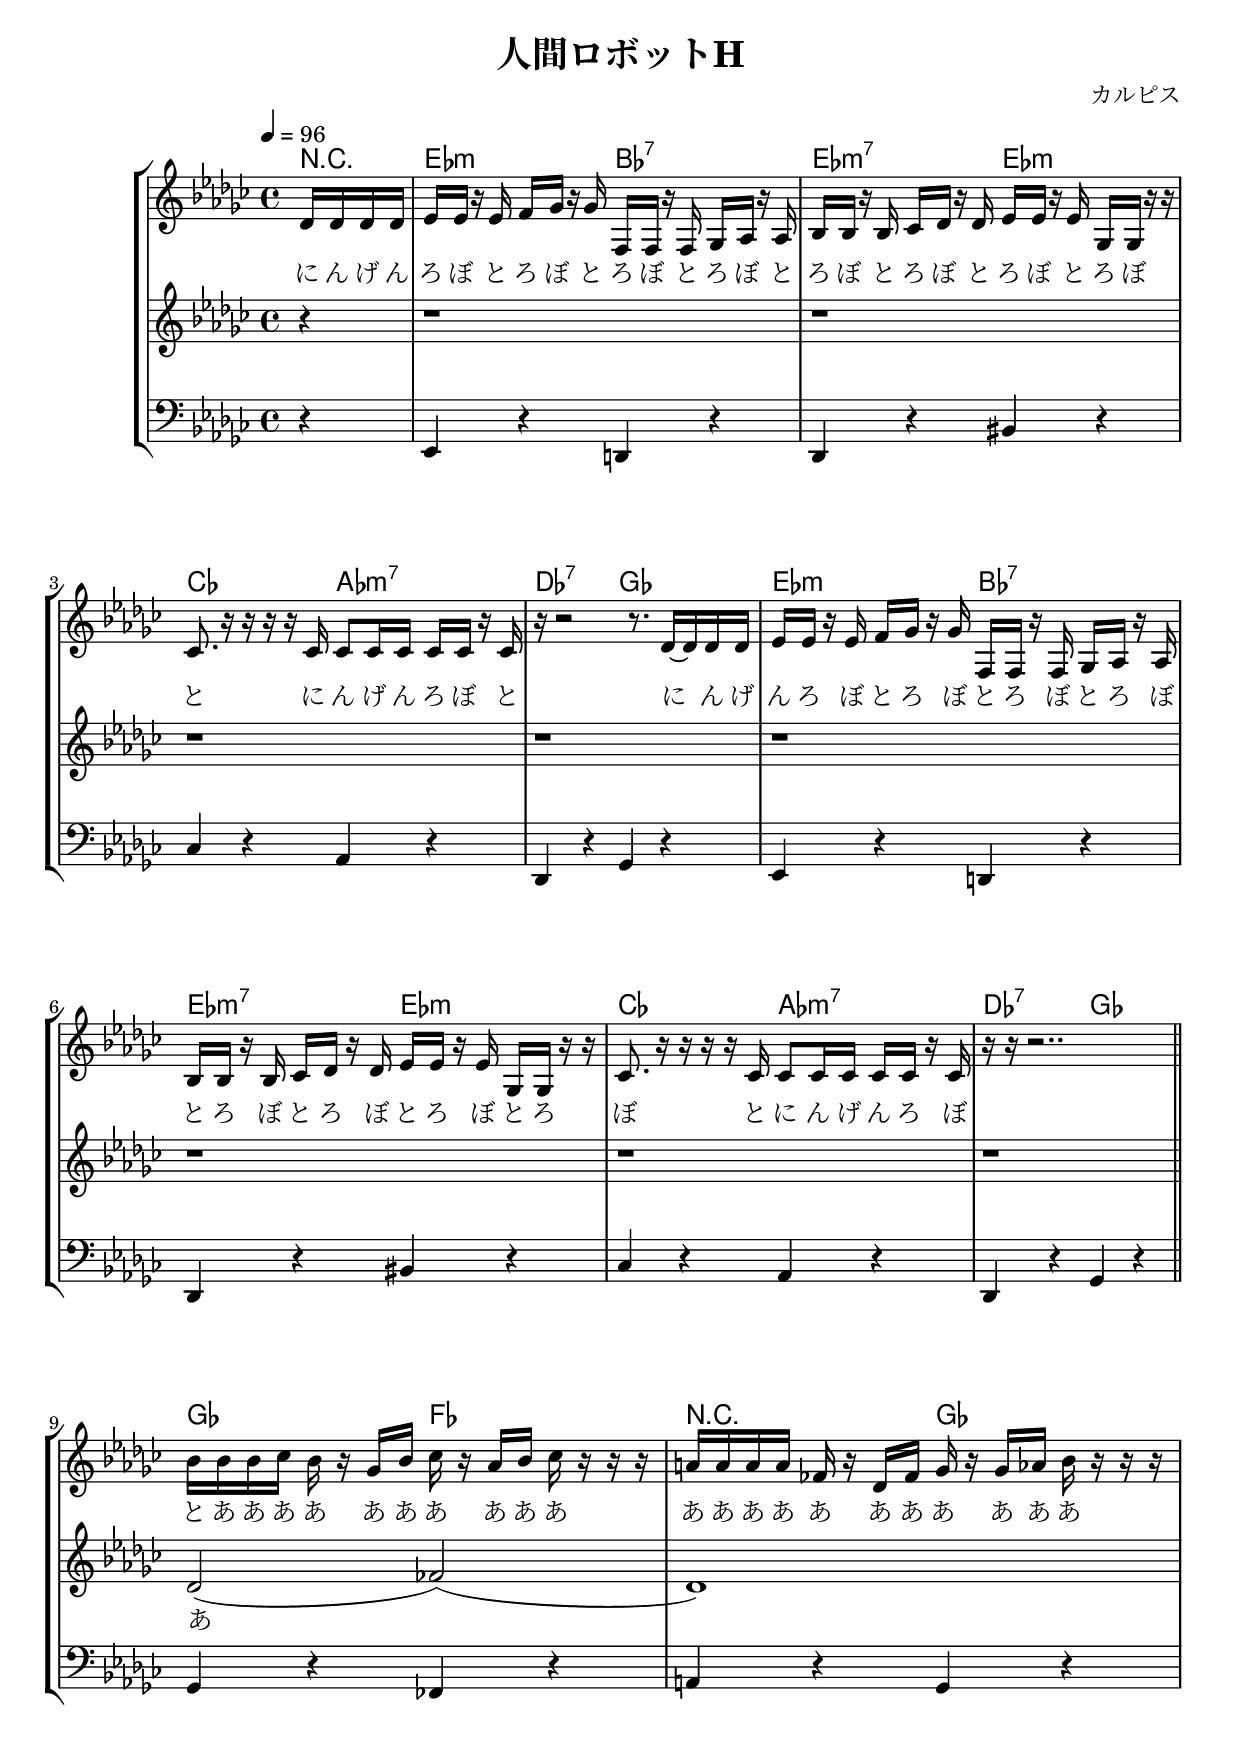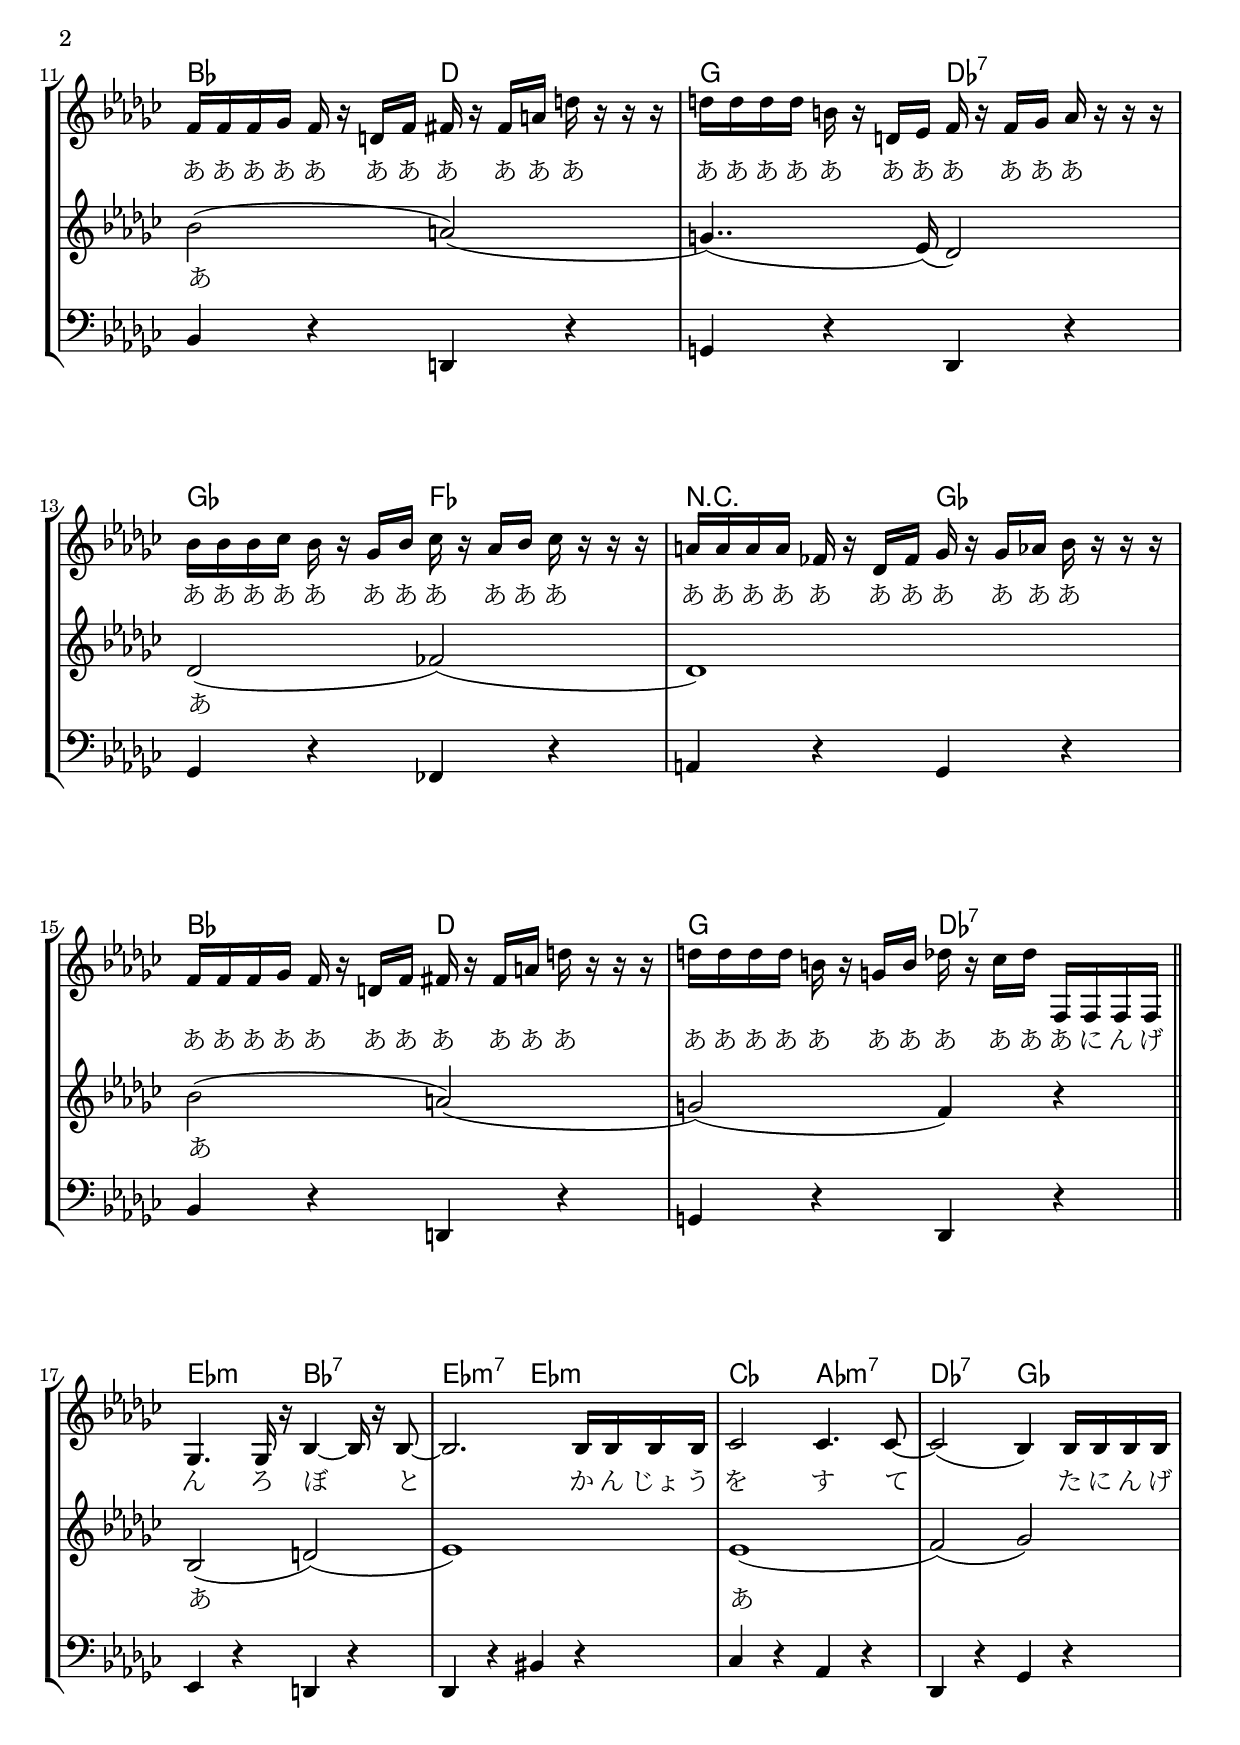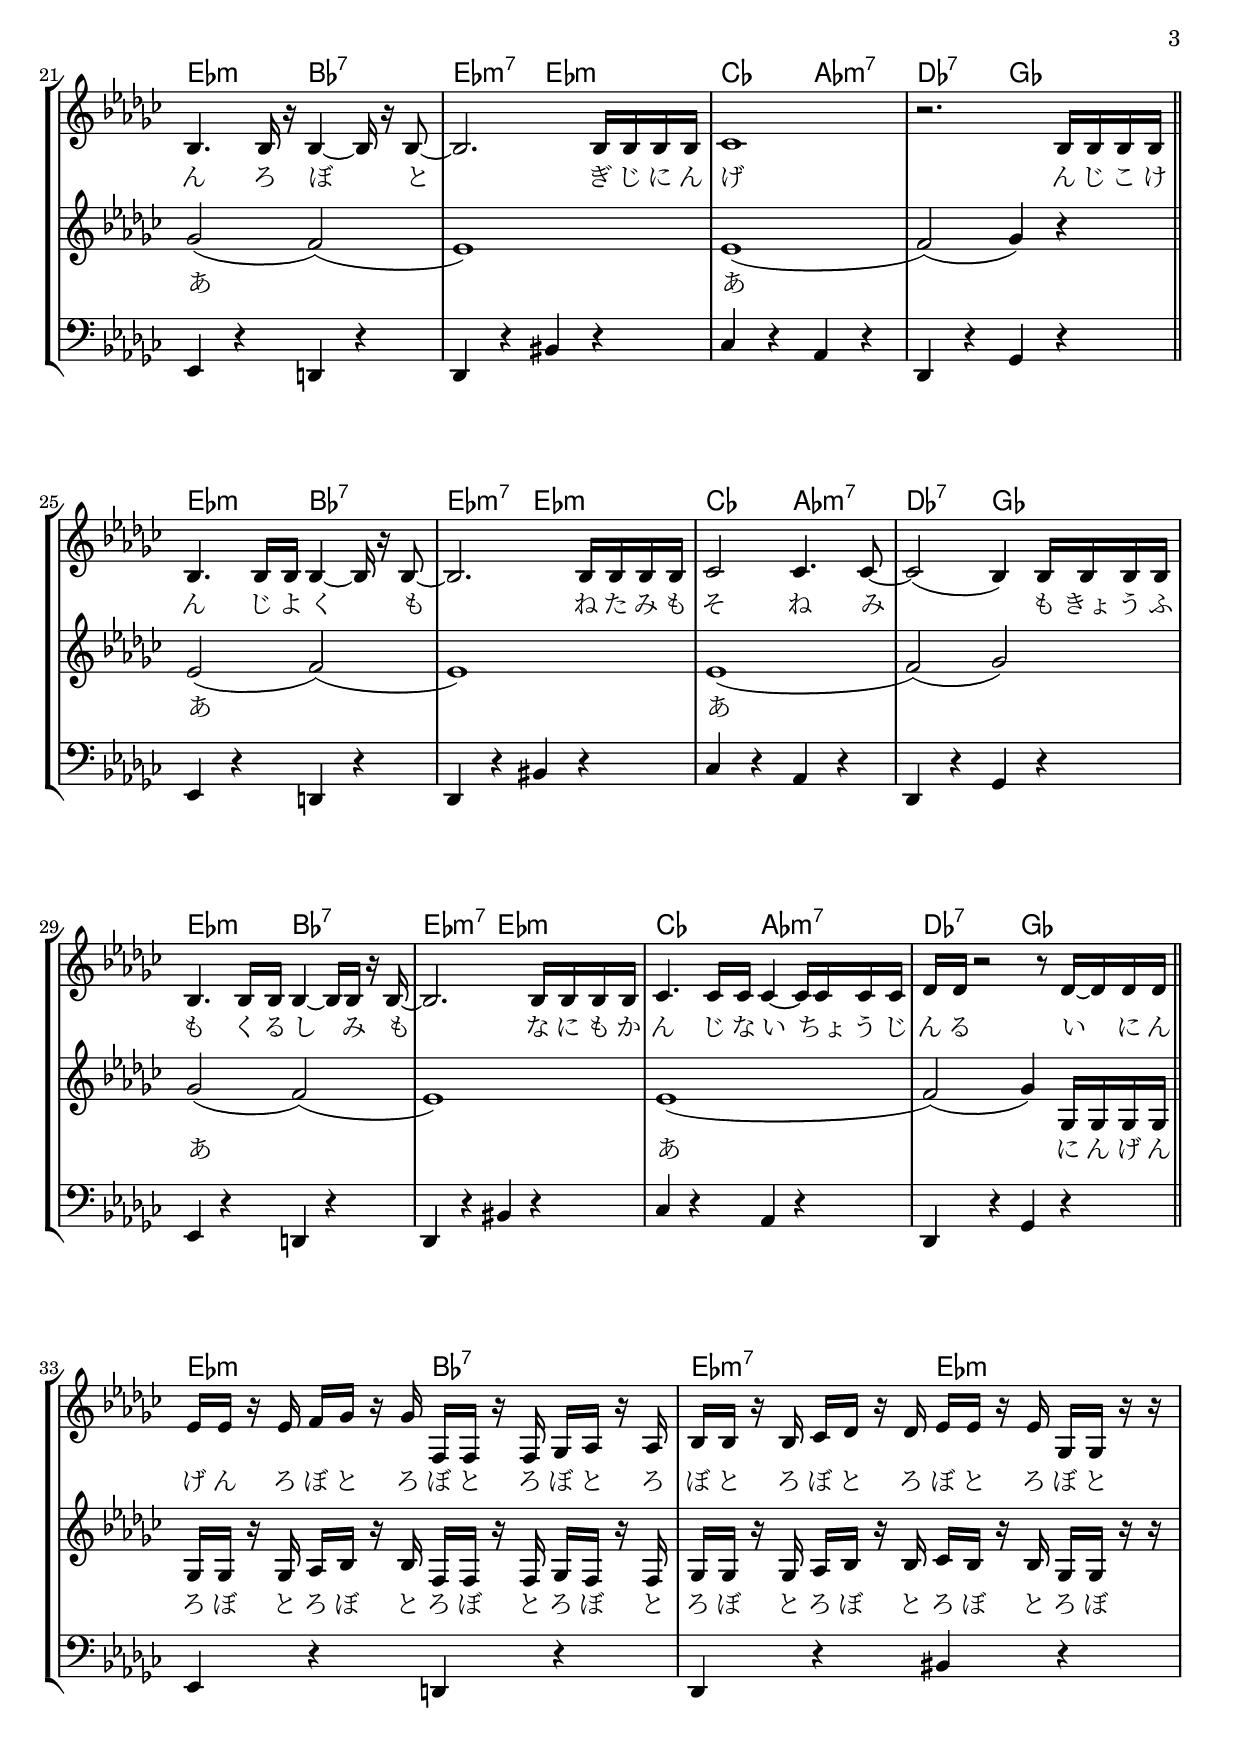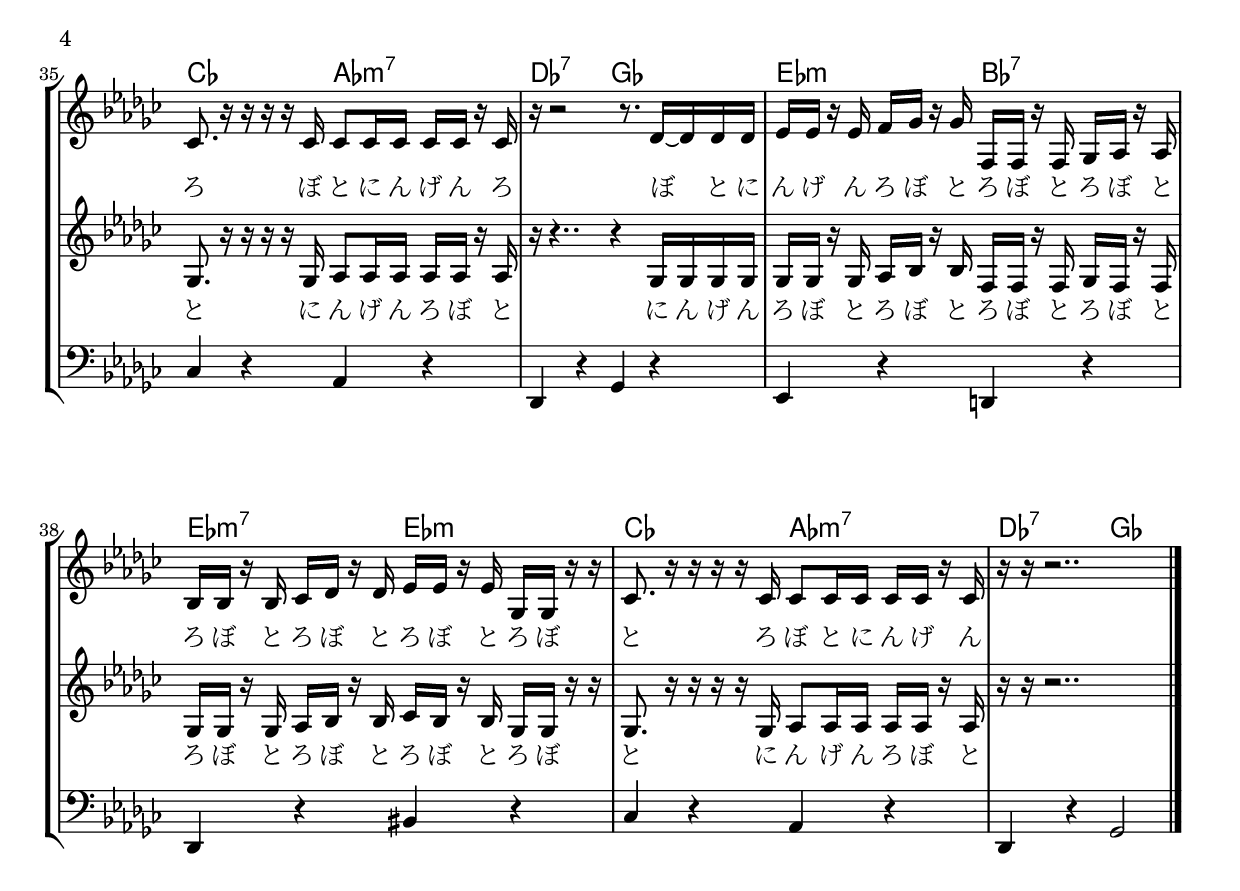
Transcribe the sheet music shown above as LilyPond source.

\version "2.12.1"

\header {
	title = \markup {人間ロボットH}
	composer = \markup \center-column {カルピス}
}

harmony = \chordmode {
		r4es2:m bes:7 es:min7 es:m ces as:min7 des:7 ges es:m bes:7 es:min7 es:m ces as:min7 des:7 ges 

	ges fes r ges bes d g des:7 ges fes r ges bes d g des:7 

	es:m bes:7 es:min7 es:m ces as:min7 des:7 ges es:m bes:7 es:min7 es:m ces as:min7 des:7 ges 

	es:m bes:7 es:min7 es:m ces as:min7 des:7 ges es:m bes:7 es:min7 es:m ces as:min7 des:7 ges 

	es:m bes:7 es:min7 es:m ces as:min7 des:7 ges es:m bes:7 es:min7 es:m ces as:min7 des:7 ges 
}

melody = {
	\set Staff.midiInstrument = #"mmi0.48"
	\partial 8*2
		\key ges \major
	\tempo 4 = 96
des'16  des'16  des'16  des'16 
	es'16  es'16  r16  es'16  f'16  ges'16  r16  ges'16  f16  f16  r16  f16  ges16  as16  r16  as16 
	bes16  bes16  r16  bes16  ces'16  des'16  r16  des'16  es'16  es'16  r16  es'16  ges16  ges16  r16  r16 
	ces'8.  r16  r16  r16  r16  ces'16  ces'8  ces'16  ces'16  ces'16  ces'16  r16  ces'16 
	r16  r2~r8.  des'16  des'16  des'16  des'16 
	es'16  es'16  r16  es'16  f'16  ges'16  r16  ges'16  f16  f16  r16  f16  ges16  as16  r16  as16 
	bes16  bes16  r16  bes16  ces'16  des'16  r16  des'16  es'16  es'16  r16  es'16  ges16  ges16  r16  r16 
	ces'8.  r16  r16  r16  r16  ces'16  ces'8  ces'16  ces'16  ces'16  ces'16  r16  ces'16 
	r16  r16  	r2.. 	\set Staff.midiInstrument = #"Lead 5 (charang)"
	bes'16  bes'16  bes'16  ces''16  bes'16  r16  ges'16  bes'16  ces''16  r16  as'16  bes'16  ces''16  r16  r16  r16 
	a'16  a'16  a'16  a'16  fes'16  r16  des'16  fes'16  ges'16  r16  ges'16  as'16  bes'16  r16  r16  r16 
	f'16  f'16  f'16  ges'16  f'16  r16  d'16  f'16  fis'16  r16  fis'16  a'16  d''16  r16  r16  r16 
	d''16  d''16  d''16  d''16  b'16  r16  d'16  es'16  f'16  r16  f'16  ges'16  as'16  r16  r16  r16 
	bes'16  bes'16  bes'16  ces''16  bes'16  r16  ges'16  bes'16  ces''16  r16  as'16  bes'16  ces''16  r16  r16  r16 
	a'16  a'16  a'16  a'16  fes'16  r16  des'16  fes'16  ges'16  r16  ges'16  as'16  bes'16  r16  r16  r16 
	f'16  f'16  f'16  ges'16  f'16  r16  d'16  f'16  fis'16  r16  fis'16  a'16  d''16  r16  r16  r16 
	d''16  d''16  d''16  d''16  b'16  r16  g'16  b'16  des''16  r16  ces''16  des''16  	\set Staff.midiInstrument = #"mmi0.48"
	f16  f16  f16  f16 
	ges4.  ges16  r16  bes4~bes16  r16  bes8~ 
	bes2.  bes16  bes16  bes16  bes16 
	ces'2  ces'4.  ces'8~ 
	ces'2  (bes4)  bes16  bes16  bes16  bes16 
	bes4.  bes16  r16  bes4~bes16  r16  bes8~ 
	bes2.  bes16  bes16  bes16  bes16 
	ces'1
	r2. 	\set Staff.midiInstrument = #"mmi0.48"
	bes16  bes16  bes16  bes16 
	bes4.  bes16  bes16  bes4~bes16  r16  bes8~ 
	bes2.  bes16  bes16  bes16  bes16 
	ces'2  ces'4.  ces'8~ 
	ces'2  (bes4)  bes16  bes16  bes16  bes16 
	bes4.  bes16  bes16  bes4~bes16  bes16  r16  bes16~ 
	bes2.  bes16  bes16  bes16  bes16 
	ces'4.  ces'16  ces'16  ces'4~ces'16  ces'16  ces'16  ces'16 
	des'16  des'16  	r2~r8 	\set Staff.midiInstrument = #"mmi0.48"
	des'16  des'16  des'16  des'16 
	es'16  es'16  r16  es'16  f'16  ges'16  r16  ges'16  f16  f16  r16  f16  ges16  as16  r16  as16 
	bes16  bes16  r16  bes16  ces'16  des'16  r16  des'16  es'16  es'16  r16  es'16  ges16  ges16  r16  r16 
	ces'8.  r16  r16  r16  r16  ces'16  ces'8  ces'16  ces'16  ces'16  ces'16  r16  ces'16 
	r16  r2~r8.  des'16  des'16  des'16  des'16 
	es'16  es'16  r16  es'16  f'16  ges'16  r16  ges'16  f16  f16  r16  f16  ges16  as16  r16  as16 
	bes16  bes16  r16  bes16  ces'16  des'16  r16  des'16  es'16  es'16  r16  es'16  ges16  ges16  r16  r16 
	ces'8.  r16  r16  r16  r16  ces'16  ces'8  ces'16  ces'16  ces'16  ces'16  r16  ces'16 
	r16  r16  	r2.. 	\bar "|."
}

words = \lyricmode {
	に  ん  げ  ん  ろ  ぼ  と  ろ  ぼ  と  ろ  ぼ  と  ろ  ぼ  と  ろ  ぼ  と  ろ  ぼ  と  ろ  ぼ  と  ろ  ぼ  と  に  ん  げ  ん  ろ  ぼ  と  に  ん  げ  ん  ろ  ぼ  と  ろ  ぼ  と  ろ  ぼ  と  ろ  ぼ  と  ろ  ぼ  と  ろ  ぼ  と  ろ  ぼ  と  ろ  ぼ  と  に  ん  げ  ん  ろ  ぼ  と  
	あ  あ  あ  あ  あ  あ  あ  あ  あ  あ  あ  あ  あ  あ  あ  あ  あ  あ  あ  あ  あ  あ  あ  あ  あ  あ  あ  あ  あ  あ  あ  あ  あ  あ  あ  あ  あ  あ  あ  あ  あ  あ  あ  あ  あ  あ  あ  あ  あ  あ  あ  あ  あ  あ  あ  あ  あ  あ  あ  あ  あ  あ  あ  あ  あ  あ  あ  あ  あ  あ  あ  あ  あ  あ  あ  あ  あ  あ  あ  あ  あ  あ  あ  あ  あ  あ  あ  
	に  ん  げ  ん  ろ  ぼ  と  か  ん  じょ  う  を  す  て  た  に  ん  げ  ん  ろ  ぼ  と  ぎ  じ  に  ん  げ  ん  
	じ  こ  け  ん  じ  よ  く  も  ね  た  み  も  そ  ね  み  も  きょ  う  ふ  も  く  る  し  み  も  な  に  も  か  ん  じ  な  い  ちょ  う  じ  ん  る  い  
	に  ん  げ  ん  ろ  ぼ  と  ろ  ぼ  と  ろ  ぼ  と  ろ  ぼ  と  ろ  ぼ  と  ろ  ぼ  と  ろ  ぼ  と  ろ  ぼ  と  に  ん  げ  ん  ろ  ぼ  と  に  ん  げ  ん  ろ  ぼ  と  ろ  ぼ  と  ろ  ぼ  と  ろ  ぼ  と  ろ  ぼ  と  ろ  ぼ  と  ろ  ぼ  と  ろ  ぼ  と  に  ん  げ  ん  ろ  ぼ  と  
}

secondmelody = {
	\key ges \major
	\tempo 4 = 96
	\partial 8*2
	r4	r1 | r1 | r1 | r1 | r1 | r1 | r1 | r1   
	\set Staff.midiInstrument = #"FX 2 (soundtrack)"
	des'2  (fes'2) 
	(des'1) 
	bes'2  (a'2) 
	(g'4..)  (es'16)  (des'2) 
	des'2  (fes'2) 
	(des'1) 
	bes'2  (a'2) 
	(g'2)  (f'4)  	r4 	\set Staff.midiInstrument = #"Pad 2 (warm)"
	 bes2  (d'2) 
	(es'1) 
	es'1 
	(f'2)  (ges'2) 
	ges'2  (f'2) 
	(es'1) 
	es'1 
	(f'2)  (ges'4)  	r4 	\set Staff.midiInstrument = #"Pad 2 (warm)"
	 es'2  (f'2) 
	(es'1) 
	es'1 
	(f'2)  (ges'2) 
	ges'2  (f'2) 
	(es'1) 
	es'1 
	(f'2)  (ges'4)  	\set Staff.midiInstrument = #"mmi0.48"
	ges16  ges16  ges16  ges16 
	ges16  ges16  r16  ges16  as16  bes16  r16  bes16  f16  f16  r16  f16  ges16  f16  r16  f16 
	ges16  ges16  r16  ges16  as16  bes16  r16  bes16  ces'16  bes16  r16  bes16  ges16  ges16  r16  r16 
	ges8.  r16  r16  r16  r16  ges16  as8  as16  as16  as16  as16  r16  as16 
	r16  r4..  r4  ges16  ges16  ges16  ges16 
	ges16  ges16  r16  ges16  as16  bes16  r16  bes16  f16  f16  r16  f16  ges16  f16  r16  f16 
	ges16  ges16  r16  ges16  as16  bes16  r16  bes16  ces'16  bes16  r16  bes16  ges16  ges16  r16  r16 
	ges8.  r16  r16  r16  r16  ges16  as8  as16  as16  as16  as16  r16  as16 
	r16  r16  	r2.. 	\bar "|."
}

secondwords = \lyricmode {
	
	あ  あ  あ  あ  
	あ  あ  あ  あ  
	あ  あ  あ  あ  
	に  ん  げ  ん  ろ  ぼ  と  ろ  ぼ  と  ろ  ぼ  と  ろ  ぼ  と  ろ  ぼ  と  ろ  ぼ  と  ろ  ぼ  と  ろ  ぼ  と  に  ん  げ  ん  ろ  ぼ  と  に  ん  げ  ん  ろ  ぼ  と  ろ  ぼ  と  ろ  ぼ  と  ろ  ぼ  と  ろ  ぼ  と  ろ  ぼ  と  ろ  ぼ  と  ろ  ぼ  と  に  ん  げ  ん  ろ  ぼ  と  
}

tempochange = {
	\tempo 4 = 96
	r1 | r1 | r1 | r1 | r1 | r1 | r1 | r1 \bar "||"
	\tempo 4 = 96
	r1 | r1 | r1 | r1 | r1 | r1 | r1 | r1 \bar "||"
	\tempo 4 = 96
	r1 | r1 | r1 | r1 | r1 | r1 | r1 | r1 \bar "||"
	\tempo 4 = 96
	r1 | r1 | r1 | r1 | r1 | r1 | r1 | r1 \bar "||"
	\tempo 4 = 96
	r1 | r1 | r1 | r1 | r1 | r1 | r1 | r1 \bar "|."
}

mainacc = {
	\clef bass
	\set Staff.midiInstrument = #"FX 7 (echoes)"
	\key ges \major
	\tempo 4 = 96
	\partial 8*2
	r4	es,4 r4
	d,4 r4
	des,4 r4
	bis,4 r4
	ces4 r4
	as,4 r4
	des,4 r4
	ges,4 r4
	es,4 r4
	d,4 r4
	des,4 r4
	bis,4 r4
	ces4 r4
	as,4 r4
	des,4 r4
	ges,4 r4
	\bar "||"

	\set Staff.midiInstrument = #"FX 7 (echoes)"
	ges,4 r4
	fes,4 r4
	a,4 r4
	ges,4 r4
	bes,4 r4
	d,4 r4
	g,4 r4
	des,4 r4
	ges,4 r4
	fes,4 r4
	a,4 r4
	ges,4 r4
	bes,4 r4
	d,4 r4
	g,4 r4
	des,4 r4
	\bar "||"

	\set Staff.midiInstrument = #"FX 7 (echoes)"
	es,4 r4
	d,4 r4
	des,4 r4
	bis,4 r4
	ces4 r4
	as,4 r4
	des,4 r4
	ges,4 r4
	es,4 r4
	d,4 r4
	des,4 r4
	bis,4 r4
	ces4 r4
	as,4 r4
	des,4 r4
	ges,4 r4
	\bar "||"

	\set Staff.midiInstrument = #"FX 7 (echoes)"
	es,4 r4
	d,4 r4
	des,4 r4
	bis,4 r4
	ces4 r4
	as,4 r4
	des,4 r4
	ges,4 r4
	es,4 r4
	d,4 r4
	des,4 r4
	bis,4 r4
	ces4 r4
	as,4 r4
	des,4 r4
	ges,4 r4
	\bar "||"

	\set Staff.midiInstrument = #"FX 7 (echoes)"
	es,4 r4
	d,4 r4
	des,4 r4
	bis,4 r4
	ces4 r4
	as,4 r4
	des,4 r4
	ges,4 r4
	es,4 r4
	d,4 r4
	des,4 r4
	bis,4 r4
	ces4 r4
	as,4 r4
	des,4 r4
	ges,2
	\bar "|."
}

subacc = {
	\clef bass
	\set Staff.midiInstrument = #"Acoustic grand"
	\key ges \major
	\tempo 4 = 96
	\partial 8*2
	r4	r2
	r2
	r2
	r2
	r2
	r2
	r2
	r2
	r2
	r2
	r2
	r2
	r2
	r2
	r2
	r2
	\bar "||"

	\set Staff.midiInstrument = #"FX 2 (soundtrack)"
	ges,4 r4
	fes,4 r4
	a,4 r4
	ges,4 r4
	bes,4 r4
	d,4 r4
	g,4 r4
	des,4 r4
	ges,4 r4
	fes,4 r4
	a,4 r4
	ges,4 r4
	bes,4 r4
	d,4 r4
	g,4 r4
	des,4 r4
	\bar "||"

	\set Staff.midiInstrument = #"FX 2 (soundtrack)"
	es,4 r4
	d,4 r4
	des,4 r4
	bis,4 r4
	ces4 r4
	as,4 r4
	des,4 r4
	ges,4 r4
	es,4 r4
	d,4 r4
	des,4 r4
	bis,4 r4
	ces4 r4
	as,4 r4
	des,4 r4
	ges,4 r4
	\bar "||"

	\set Staff.midiInstrument = #"FX 2 (soundtrack)"
	es,4 r4
	d,4 r4
	des,4 r4
	bis,4 r4
	ces4 r4
	as,4 r4
	des,4 r4
	ges,4 r4
	es,4 r4
	d,4 r4
	des,4 r4
	bis,4 r4
	ces4 r4
	as,4 r4
	des,4 r4
	ges,4 r4
	\bar "||"

	\set Staff.midiInstrument = #"FX 2 (soundtrack)"
	es,4 r4
	d,4 r4
	des,4 r4
	bis,4 r4
	ces4 r4
	as,4 r4
	des,4 r4
	ges,4 r4
	es,4 r4
	d,4 r4
	des,4 r4
	bis,4 r4
	ces4 r4
	as,4 r4
	des,4 r4
	ges,2
	\bar "|."
}

percA = {
	\drummode {
	\partial 8*2
	r4	r1 |r1 |r1 |r1 |r1 |r1 |r1 |r1 \bar "||"
	cymr4 cymr4 cymr4 cymr4  |cymr4 cymr8 cymr16 cymr16 cymr4 cymr4  |cymr4 cymr4 cymr4 cymr4  |cymr4 cymr2.  |cymr4 cymr4 cymr4 cymr4  |cymr4 cymr8 cymr16 cymr16 cymr4 cymr4  |cymr4 cymr4 cymr4 cymr4  |cymr4 cymr2.  \bar "||"
	cymr4 cymr4 cymr4 cymr4  |cymr4 cymr8 cymr16 cymr16 cymr4 cymr4  |cymr4 cymr4 cymr4 cymr4  |cymr4 cymr2.  |cymr4 cymr4 cymr4 cymr4  |cymr4 cymr8 cymr16 cymr16 cymr4 cymr4  |cymr4 cymr4 cymr4 cymr4  |cymr4 cymr2.  \bar "||"
	cymr4 cymr4 cymr4 cymr4  |cymr4 cymr8 cymr16 cymr16 cymr4 cymr4  |cymr4 cymr4 cymr4 cymr4  |cymr4 cymr2.  |cymr4 cymr4 cymr4 cymr4  |cymr4 cymr8 cymr16 cymr16 cymr4 cymr4  |cymr4 cymr4 cymr4 cymr4  |cymr4 cymr2.  \bar "||"
	cymr4 cymr4 cymr4 cymr4  |cymr4 cymr8 cymr16 cymr16 cymr4 cymr4  |cymr4 cymr4 cymr4 cymr4  |cymr4 cymr2.  |cymr4 cymr4 cymr4 cymr4  |cymr4 cymr8 cymr16 cymr16 cymr4 cymr4  |cymr4 cymr4 cymr4 cymr4  |cymr4 cymr2.  \bar "|."
	}
}

percB = {
	\drummode {
	\partial 8*2
	r4	r1 |r1 |r1 |r1 |r1 |r1 |r1 |r1 \bar "||"
	r2 sn2  |r2 sn2  |r2 sn2  |r8 sn8 sn2.  |r2 sn2  |r2 sn2  |r2 sn2  |r8 sn8 sn2.  \bar "||"
	r2 sn2  |r2 sn2  |r2 sn2  |r8 sn8 sn2.  |r2 sn2  |r2 sn2  |r2 sn2  |r8 sn8 sn2.  \bar "||"
	r2 sn2  |r2 sn2  |r2 sn2  |r8 sn8 sn2.  |r2 sn2  |r2 sn2  |r2 sn2  |r8 sn8 sn2.  \bar "||"
	r2 sn2  |r2 sn2  |r2 sn2  |r8 sn8 sn2.  |r2 sn2  |r2 sn2  |r2 sn2  |r8 sn8 sn2.  \bar "|."
	}
}

percC = {
	\drummode {
	\partial 8*2
	r4	r1 |r1 |r1 |r1 |r1 |r1 |r1 |r1 \bar "||"
	bd2. r8 bd8  |bd2. r8 bd8  |bd2. r8 bd8  |bd4. bd8 bd4. bd8  |bd2. r8 bd8  |bd2. r8 bd8  |bd2. r8 bd8  |bd2 r8 bd4.  \bar "||"
	bd2. r8 bd8  |bd2. r8 bd8  |bd2. r8 bd8  |bd4. bd8 bd4. bd8  |bd2. r8 bd8  |bd2. r8 bd8  |bd2. r8 bd8  |bd2 r8 bd4.  \bar "||"
	bd2. r8 bd8  |bd2. r8 bd8  |bd2. r8 bd8  |bd4. bd8 bd4. bd8  |bd2. r8 bd8  |bd2. r8 bd8  |bd2. r8 bd8  |bd2 r8 bd4.  \bar "||"
	bd2. r8 bd8  |bd2. r8 bd8  |bd2. r8 bd8  |bd4. bd8 bd4. bd8  |bd2. r8 bd8  |bd2. r8 bd8  |bd2. r8 bd8  |bd2 r8 bd4.  \bar "|."
	}
}

percD = {
	\drummode {
	\partial 8*2
	r4	r1 |r1 |r1 |r1 |r1 |r1 |r1 |r1 \bar "||"
	r1 |r1 |r1 |r2 r8 tommh8 tommh4  |r1 |r1 |r1 |r8. tommh8. tommh2 r8  \bar "||"
	r1 |r1 |r1 |r2 r8 tommh8 tommh4  |r1 |r1 |r1 |r8. tommh8. tommh2 r8  \bar "||"
	r1 |r1 |r1 |r2 r8 tommh8 tommh4  |r1 |r1 |r1 |r8. tommh8. tommh2 r8  \bar "||"
	r1 |r1 |r1 |r2 r8 tommh8 tommh4  |r1 |r1 |r1 |r8. tommh8. tommh2 r8  \bar "|."
	}
}

percE = {
	\drummode {
	\partial 8*2
	r4	r1 |r1 |r1 |r1 |r1 |r1 |r1 |r1 \bar "||"
	r1 |r1 |r1 |r2. r8 toml8  |r1 |r1 |r1 |r2. toml8 toml8  \bar "||"
	r1 |r1 |r1 |r2. r8 toml8  |r1 |r1 |r1 |r2. toml8 toml8  \bar "||"
	r1 |r1 |r1 |r2. r8 toml8  |r1 |r1 |r1 |r2. toml8 toml8  \bar "||"
	r1 |r1 |r1 |r2. r8 toml8  |r1 |r1 |r1 |r2. toml8 toml8  \bar "|."
	}
}

percF = {
	\drummode {
	\partial 8*2
	r4	r1 | r1 | r1 | r1 | r1 | r1 | r1 | r1 \bar "||"
	r1 |r1 |r1 |r1 |r1 |r1 |r1 |hho1  \bar "||"
	r1 |r1 |r1 |r1 |r1 |r1 |r1 |hho1  \bar "||"
	r1 |r1 |r1 |r1 |r1 |r1 |r1 |hho1  \bar "||"
	r1 |r1 |r1 |r1 |r1 |r1 |r1 |hho1  \bar "|."
	}
}

\score {
	<<
		\new StaffGroup <<
			\new ChordNames {\harmony}
			\new Voice = "melody" {\melody}
			\new Lyrics \lyricsto "melody" \words
			\new Voice = "secondmelody" {\secondmelody}
			\new Lyrics \lyricsto "secondmelody" \secondwords
			\new Staff = "mainacc" {\mainacc}
		>>
	>>
	\layout { }
}
